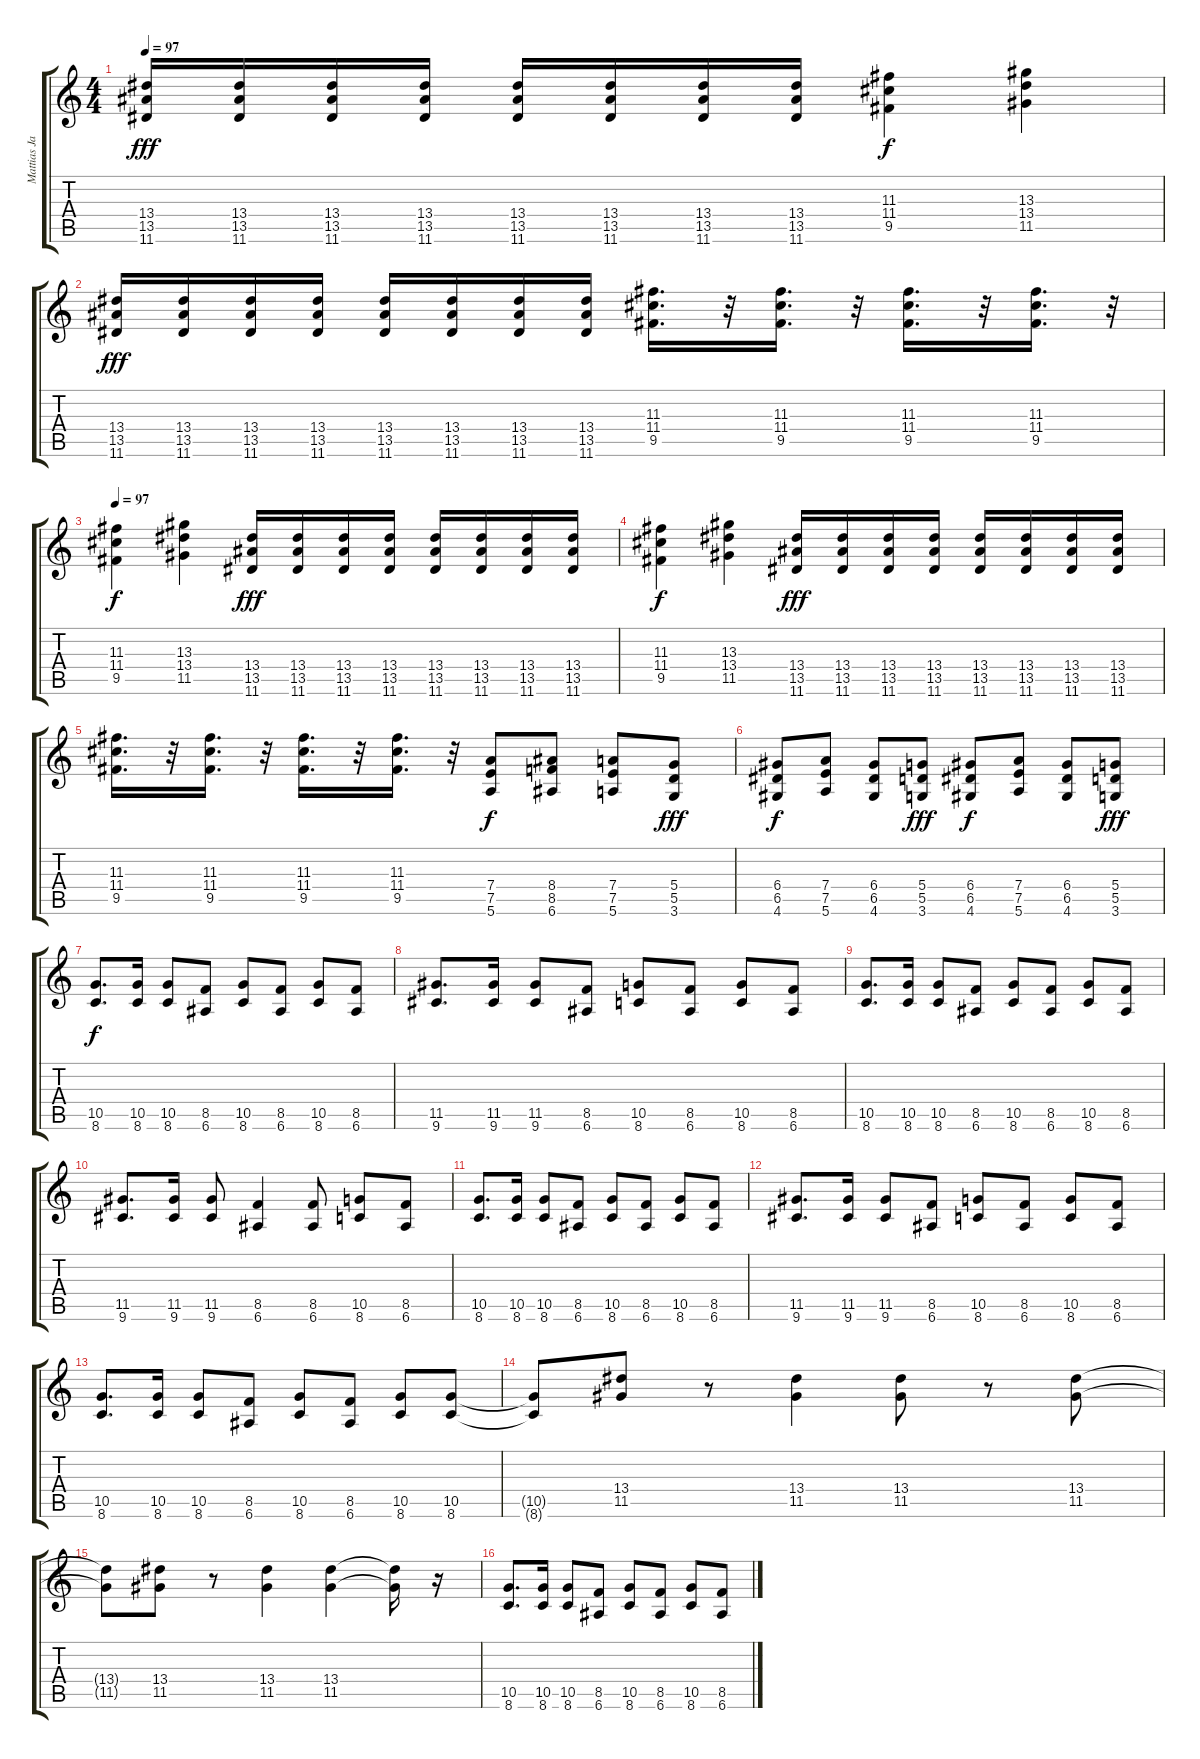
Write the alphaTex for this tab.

\track ("Mattias Jabs" "Mattias Ja") {instrument overdrivenguitar}
\staff {score tabs}
\tuning (E4 B3 G3 D3 A2 E2) {hide}
\ts (4 4)
\tempo 97
\clef g2
\ks c
(13.4 13.5 11.6).16{dy fff} (13.4 13.5 11.6).16 (13.4 13.5 11.6).16 (13.4 13.5 11.6).16 (13.4 13.5 11.6).16 (13.4 13.5 11.6).16 (13.4 13.5 11.6).16 (13.4 13.5 11.6).16 (11.3 11.4 9.5).4{dy f} (13.3 13.4 11.5).4 |
(13.4 13.5 11.6).16{dy fff} (13.4 13.5 11.6).16 (13.4 13.5 11.6).16 (13.4 13.5 11.6).16 (13.4 13.5 11.6).16 (13.4 13.5 11.6).16 (13.4 13.5 11.6).16 (13.4 13.5 11.6).16 (11.3 11.4 9.5).16{d} r.32 (11.3 11.4 9.5).16{d} r.32 (11.3 11.4 9.5).16{d} r.32 (11.3 11.4 9.5).16{d} r.32 |
\tempo 97
(11.3 11.4 9.5).4{dy f} (13.3 13.4 11.5).4 (13.4 13.5 11.6).16{dy fff} (13.4 13.5 11.6).16 (13.4 13.5 11.6).16 (13.4 13.5 11.6).16 (13.4 13.5 11.6).16 (13.4 13.5 11.6).16 (13.4 13.5 11.6).16 (13.4 13.5 11.6).16 |
(11.3 11.4 9.5).4{dy f} (13.3 13.4 11.5).4 (13.4 13.5 11.6).16{dy fff} (13.4 13.5 11.6).16 (13.4 13.5 11.6).16 (13.4 13.5 11.6).16 (13.4 13.5 11.6).16 (13.4 13.5 11.6).16 (13.4 13.5 11.6).16 (13.4 13.5 11.6).16 |
(11.3 11.4 9.5).16{d} r.32 (11.3 11.4 9.5).16{d} r.32 (11.3 11.4 9.5).16{d} r.32 (11.3 11.4 9.5).16{d} r.32 (7.4 7.5 5.6).8{dy f} (8.4 8.5 6.6).8 (7.4 7.5 5.6).8 (5.4 5.5 3.6).8{dy fff} |
(6.4 6.5 4.6).8{dy f} (7.4 7.5 5.6).8 (6.4 6.5 4.6).8 (5.4 5.5 3.6).8{dy fff} (6.4 6.5 4.6).8{dy f} (7.4 7.5 5.6).8 (6.4 6.5 4.6).8 (5.4 5.5 3.6).8{dy fff} |
(10.5 8.6).8{d dy f} (10.5 8.6).16 (10.5 8.6).8 (8.5 6.6).8 (10.5 8.6).8 (8.5 6.6).8 (10.5 8.6).8 (8.5 6.6).8 |
(11.5 9.6).8{d} (11.5 9.6).16 (11.5 9.6).8 (8.5 6.6).8 (10.5 8.6).8 (8.5 6.6).8 (10.5 8.6).8 (8.5 6.6).8 |
(10.5 8.6).8{d} (10.5 8.6).16 (10.5 8.6).8 (8.5 6.6).8 (10.5 8.6).8 (8.5 6.6).8 (10.5 8.6).8 (8.5 6.6).8 |
(11.5 9.6).8{d} (11.5 9.6).16 (11.5 9.6).8 (8.5 6.6).4 (8.5 6.6).8 (10.5 8.6).8 (8.5 6.6).8 |
(10.5 8.6).8{d} (10.5 8.6).16 (10.5 8.6).8 (8.5 6.6).8 (10.5 8.6).8 (8.5 6.6).8 (10.5 8.6).8 (8.5 6.6).8 |
(11.5 9.6).8{d} (11.5 9.6).16 (11.5 9.6).8 (8.5 6.6).8 (10.5 8.6).8 (8.5 6.6).8 (10.5 8.6).8 (8.5 6.6).8 |
(10.5 8.6).8{d} (10.5 8.6).16 (10.5 8.6).8 (8.5 6.6).8 (10.5 8.6).8 (8.5 6.6).8 (10.5 8.6).8 (10.5 8.6).8 |
(10.5{t} 8.6{t}).8 (13.4 11.5).8 r.8 (13.4 11.5).4 (13.4 11.5).8 r.8 (13.4 11.5).8 |
(13.4{t} 11.5{t}).8 (13.4 11.5).8 r.8 (13.4 11.5).4 (13.4 11.5).4 (13.4{t} 11.5{t}).16 r.16 |
(10.5 8.6).8{d} (10.5 8.6).16 (10.5 8.6).8 (8.5 6.6).8 (10.5 8.6).8 (8.5 6.6).8 (10.5 8.6).8 (8.5 6.6).8
